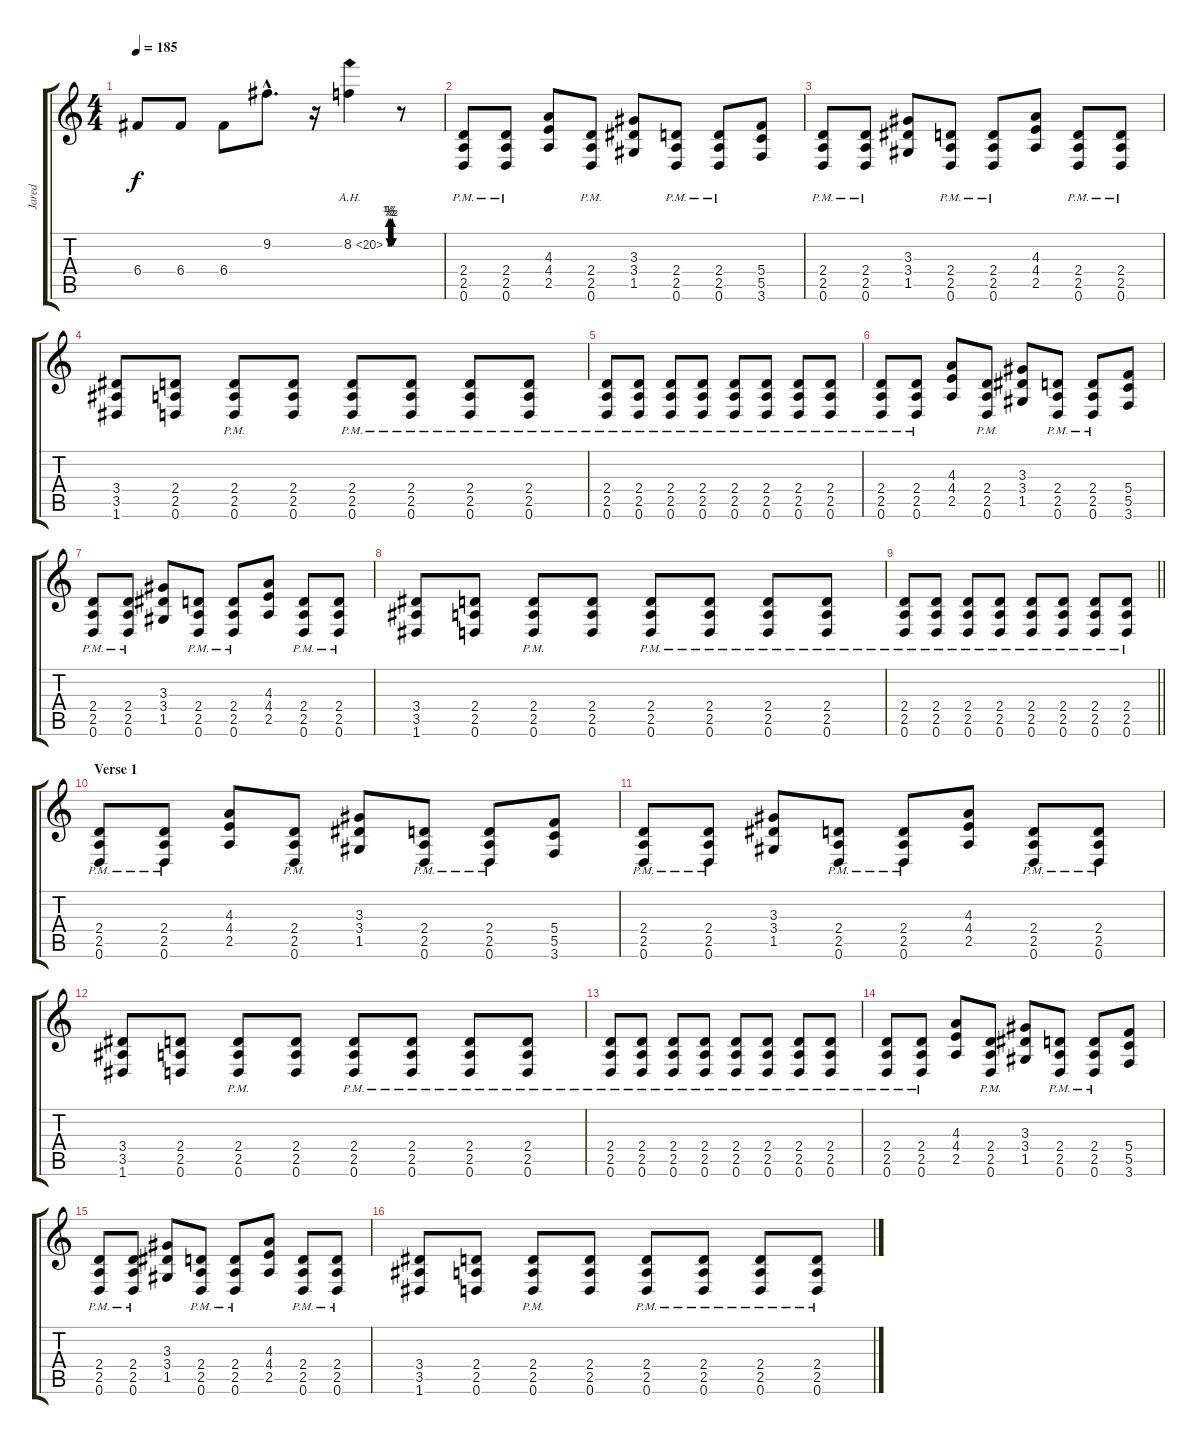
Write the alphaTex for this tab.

\track ("Jared" "Jared") {instrument overdrivenguitar}
\staff {score tabs}
\tuning (D4 A3 F3 C3 G2 D2) {hide}
\ts (4 4)
\tempo 185
\clef g2
\ks c
6.4.8{dy f} 6.4.8 6.4.8 9.2{hac}.8{d} r.16 8.2{be (custom 0 0 10 2 20 0 30 2 40 0 50 2 60 0) ah 12}.4 r.8 |
(2.4{pm} 2.5{pm} 0.6{pm}).8 (2.4{pm} 2.5{pm} 0.6{pm}).8 (4.3 4.4 2.5).8 (2.4{pm} 2.5{pm} 0.6{pm}).8 (3.3 3.4 1.5).8 (2.4{pm} 2.5{pm} 0.6{pm}).8 (2.4{pm} 2.5{pm} 0.6{pm}).8 (5.4 5.5 3.6).8 |
(2.4{pm} 2.5{pm} 0.6{pm}).8 (2.4{pm} 2.5{pm} 0.6{pm}).8 (3.3 3.4 1.5).8 (2.4{pm} 2.5{pm} 0.6{pm}).8 (2.4{pm} 2.5{pm} 0.6{pm}).8 (4.3 4.4 2.5).8 (2.4{pm} 2.5{pm} 0.6{pm}).8 (2.4{pm} 2.5{pm} 0.6{pm}).8 |
(3.4 3.5 1.6).8 (2.4 2.5 0.6).8 (2.4{pm} 2.5{pm} 0.6{pm}).8 (2.4 2.5 0.6).8 (2.4{pm} 2.5{pm} 0.6{pm}).8 (2.4 2.5 0.6{pm}).8 (2.4 2.5 0.6{pm}).8 (2.4 2.5 0.6{pm}).8 |
(2.4{pm} 2.5{pm} 0.6{pm}).8 (2.4{pm} 2.5{pm} 0.6{pm}).8 (2.4{pm} 2.5{pm} 0.6{pm}).8 (2.4{pm} 2.5{pm} 0.6{pm}).8 (2.4{pm} 2.5{pm} 0.6{pm}).8 (2.4{pm} 2.5{pm} 0.6{pm}).8 (2.4{pm} 2.5{pm} 0.6{pm}).8 (2.4{pm} 2.5{pm} 0.6{pm}).8 |
(2.4{pm} 2.5{pm} 0.6{pm}).8 (2.4{pm} 2.5{pm} 0.6{pm}).8 (4.3 4.4 2.5).8 (2.4{pm} 2.5{pm} 0.6{pm}).8 (3.3 3.4 1.5).8 (2.4{pm} 2.5{pm} 0.6{pm}).8 (2.4{pm} 2.5{pm} 0.6{pm}).8 (5.4 5.5 3.6).8 |
(2.4{pm} 2.5{pm} 0.6{pm}).8 (2.4{pm} 2.5{pm} 0.6{pm}).8 (3.3 3.4 1.5).8 (2.4{pm} 2.5{pm} 0.6{pm}).8 (2.4{pm} 2.5{pm} 0.6{pm}).8 (4.3 4.4 2.5).8 (2.4{pm} 2.5{pm} 0.6{pm}).8 (2.4{pm} 2.5{pm} 0.6{pm}).8 |
(3.4 3.5 1.6).8 (2.4 2.5 0.6).8 (2.4{pm} 2.5{pm} 0.6{pm}).8 (2.4 2.5 0.6).8 (2.4{pm} 2.5{pm} 0.6{pm}).8 (2.4 2.5 0.6{pm}).8 (2.4 2.5 0.6{pm}).8 (2.4 2.5 0.6{pm}).8 |
\barLineRight lightlight
(2.4{pm} 2.5{pm} 0.6{pm}).8 (2.4{pm} 2.5{pm} 0.6{pm}).8 (2.4{pm} 2.5{pm} 0.6{pm}).8 (2.4{pm} 2.5{pm} 0.6{pm}).8 (2.4{pm} 2.5{pm} 0.6{pm}).8 (2.4{pm} 2.5{pm} 0.6{pm}).8 (2.4{pm} 2.5{pm} 0.6{pm}).8 (2.4{pm} 2.5{pm} 0.6{pm}).8 |
\section ("" "Verse 1")
(2.4{pm} 2.5{pm} 0.6{pm}).8 (2.4{pm} 2.5{pm} 0.6{pm}).8 (4.3 4.4 2.5).8 (2.4{pm} 2.5{pm} 0.6{pm}).8 (3.3 3.4 1.5).8 (2.4{pm} 2.5{pm} 0.6{pm}).8 (2.4{pm} 2.5{pm} 0.6{pm}).8 (5.4 5.5 3.6).8 |
(2.4{pm} 2.5{pm} 0.6{pm}).8 (2.4{pm} 2.5{pm} 0.6{pm}).8 (3.3 3.4 1.5).8 (2.4{pm} 2.5{pm} 0.6{pm}).8 (2.4{pm} 2.5{pm} 0.6{pm}).8 (4.3 4.4 2.5).8 (2.4{pm} 2.5{pm} 0.6{pm}).8 (2.4{pm} 2.5{pm} 0.6{pm}).8 |
(3.4 3.5 1.6).8 (2.4 2.5 0.6).8 (2.4{pm} 2.5{pm} 0.6{pm}).8 (2.4 2.5 0.6).8 (2.4{pm} 2.5{pm} 0.6{pm}).8 (2.4 2.5 0.6{pm}).8 (2.4 2.5 0.6{pm}).8 (2.4 2.5 0.6{pm}).8 |
(2.4{pm} 2.5{pm} 0.6{pm}).8 (2.4{pm} 2.5{pm} 0.6{pm}).8 (2.4{pm} 2.5{pm} 0.6{pm}).8 (2.4{pm} 2.5{pm} 0.6{pm}).8 (2.4{pm} 2.5{pm} 0.6{pm}).8 (2.4{pm} 2.5{pm} 0.6{pm}).8 (2.4{pm} 2.5{pm} 0.6{pm}).8 (2.4{pm} 2.5{pm} 0.6{pm}).8 |
(2.4{pm} 2.5{pm} 0.6{pm}).8 (2.4{pm} 2.5{pm} 0.6{pm}).8 (4.3 4.4 2.5).8 (2.4{pm} 2.5{pm} 0.6{pm}).8 (3.3 3.4 1.5).8 (2.4{pm} 2.5{pm} 0.6{pm}).8 (2.4{pm} 2.5{pm} 0.6{pm}).8 (5.4 5.5 3.6).8 |
(2.4{pm} 2.5{pm} 0.6{pm}).8 (2.4{pm} 2.5{pm} 0.6{pm}).8 (3.3 3.4 1.5).8 (2.4{pm} 2.5{pm} 0.6{pm}).8 (2.4{pm} 2.5{pm} 0.6{pm}).8 (4.3 4.4 2.5).8 (2.4{pm} 2.5{pm} 0.6{pm}).8 (2.4{pm} 2.5{pm} 0.6{pm}).8 |
(3.4 3.5 1.6).8 (2.4 2.5 0.6).8 (2.4{pm} 2.5{pm} 0.6{pm}).8 (2.4 2.5 0.6).8 (2.4{pm} 2.5{pm} 0.6{pm}).8 (2.4 2.5 0.6{pm}).8 (2.4 2.5 0.6{pm}).8 (2.4 2.5 0.6{pm}).8
